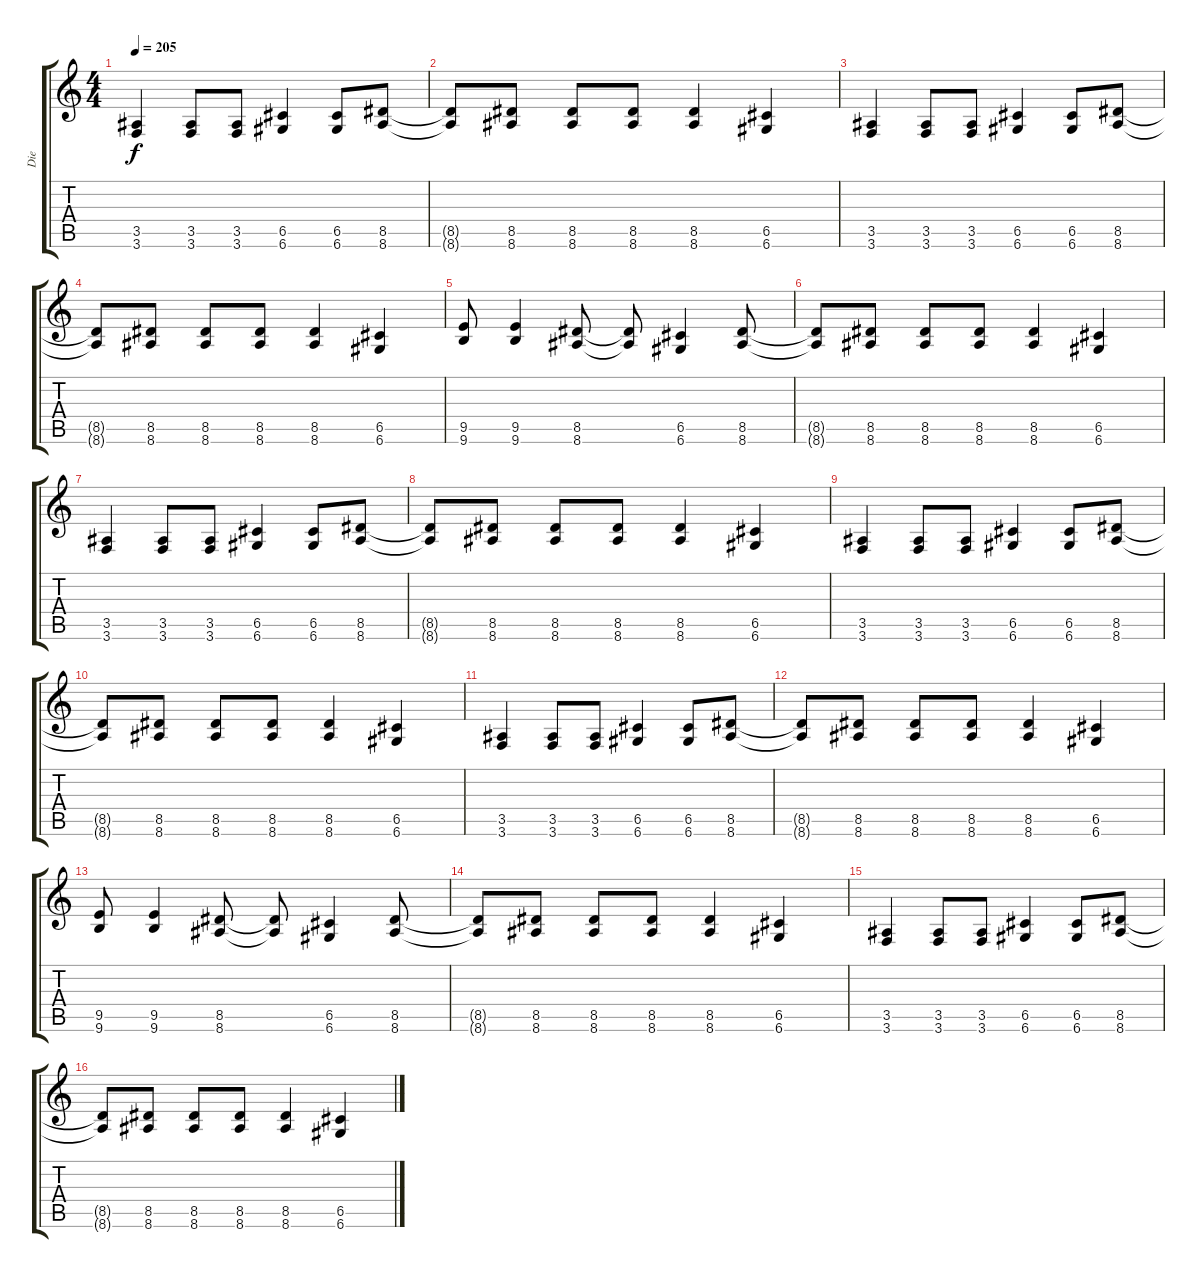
\track ("Die" "Die") {instrument overdrivenguitar}
\staff {score tabs}
\tuning (D4 A3 F3 C3 G2 D2) {hide}
\ts (4 4)
\tempo 205
\clef g2
\ks c
(3.5 3.6).4{dy f} (3.5 3.6).8 (3.5 3.6).8 (6.5 6.6).4 (6.5 6.6).8 (8.5 8.6).8 |
(8.5{t} 8.6{t}).8 (8.5 8.6).8 (8.5 8.6).8 (8.5 8.6).8 (8.5 8.6).4 (6.5 6.6).4 |
(3.5 3.6).4 (3.5 3.6).8 (3.5 3.6).8 (6.5 6.6).4 (6.5 6.6).8 (8.5 8.6).8 |
(8.5{t} 8.6{t}).8 (8.5 8.6).8 (8.5 8.6).8 (8.5 8.6).8 (8.5 8.6).4 (6.5 6.6).4 |
(9.5 9.6).8 (9.5 9.6).4 (8.5 8.6).8 (8.5{t} 8.6{t}).8 (6.5 6.6).4 (8.5 8.6).8 |
(8.5{t} 8.6{t}).8 (8.5 8.6).8 (8.5 8.6).8 (8.5 8.6).8 (8.5 8.6).4 (6.5 6.6).4 |
(3.5 3.6).4 (3.5 3.6).8 (3.5 3.6).8 (6.5 6.6).4 (6.5 6.6).8 (8.5 8.6).8 |
(8.5{t} 8.6{t}).8 (8.5 8.6).8 (8.5 8.6).8 (8.5 8.6).8 (8.5 8.6).4 (6.5 6.6).4 |
(3.5 3.6).4 (3.5 3.6).8 (3.5 3.6).8 (6.5 6.6).4 (6.5 6.6).8 (8.5 8.6).8 |
(8.5{t} 8.6{t}).8 (8.5 8.6).8 (8.5 8.6).8 (8.5 8.6).8 (8.5 8.6).4 (6.5 6.6).4 |
(3.5 3.6).4 (3.5 3.6).8 (3.5 3.6).8 (6.5 6.6).4 (6.5 6.6).8 (8.5 8.6).8 |
(8.5{t} 8.6{t}).8 (8.5 8.6).8 (8.5 8.6).8 (8.5 8.6).8 (8.5 8.6).4 (6.5 6.6).4 |
(9.5 9.6).8 (9.5 9.6).4 (8.5 8.6).8 (8.5{t} 8.6{t}).8 (6.5 6.6).4 (8.5 8.6).8 |
(8.5{t} 8.6{t}).8 (8.5 8.6).8 (8.5 8.6).8 (8.5 8.6).8 (8.5 8.6).4 (6.5 6.6).4 |
(3.5 3.6).4 (3.5 3.6).8 (3.5 3.6).8 (6.5 6.6).4 (6.5 6.6).8 (8.5 8.6).8 |
(8.5{t} 8.6{t}).8 (8.5 8.6).8 (8.5 8.6).8 (8.5 8.6).8 (8.5 8.6).4 (6.5 6.6).4
